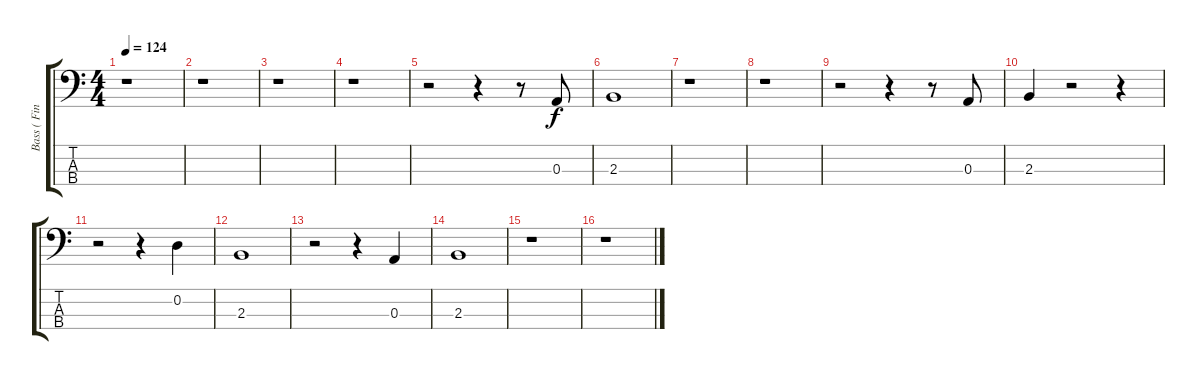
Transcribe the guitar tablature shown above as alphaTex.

\track ("Bass ( Finger Pick )" "Bass ( Fin") {instrument electricbasspick}
\staff {score tabs}
\tuning (G2 D2 A1 E1) {hide}
\ts (4 4)
\tempo 124
\clef f4
\ks c
r.1{dy f instrument electricbasspick} |
r.1 |
r.1 |
r.1 |
r.2 r.4 r.8 0.3.8 |
2.3.1 |
r.1 |
r.1 |
r.2 r.4 r.8 0.3.8 |
2.3.4 r.2 r.4 |
r.2 r.4 0.2.4 |
2.3.1 |
r.2 r.4 0.3.4 |
2.3.1 |
r.1 |
r.1
